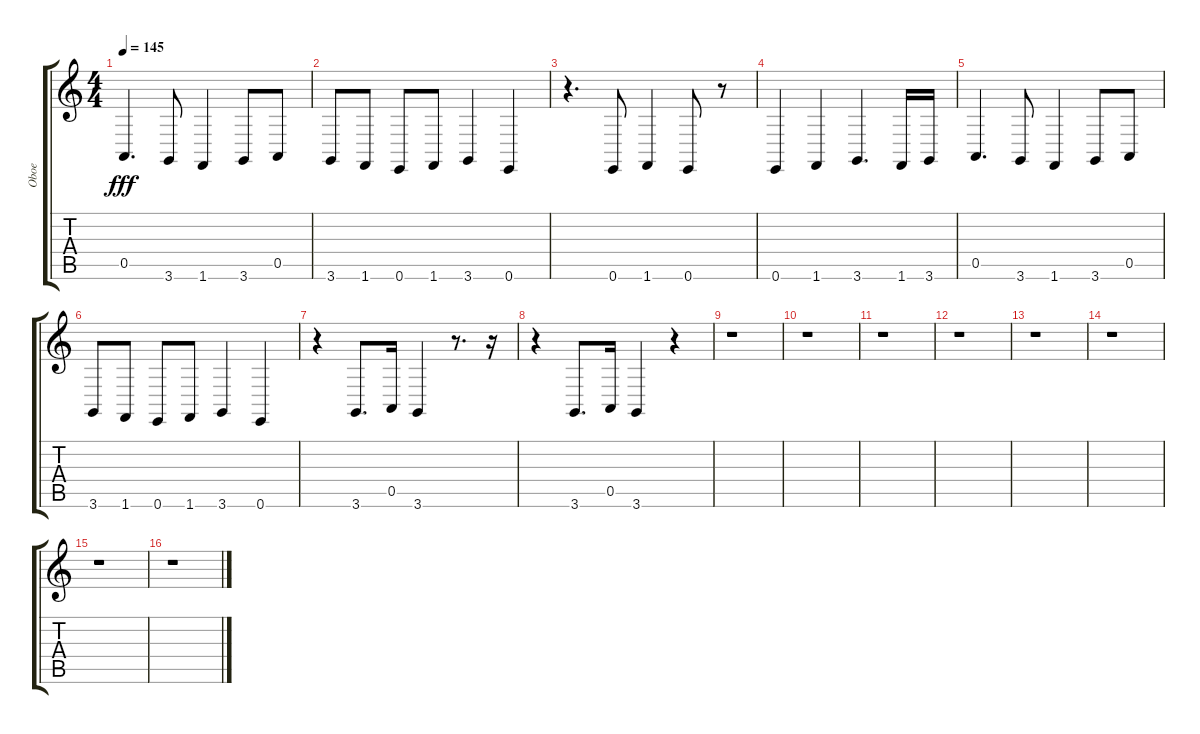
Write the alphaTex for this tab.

\track ("Oboe" "Oboe") {instrument englishhorn}
\staff {score tabs}
\tuning (E4 B3 G3 D3 A2 E2) {hide}
\ts (4 4)
\tempo 145
\clef g2
\ks c
0.5.4{d dy fff} 3.6.8 1.6.4 3.6.8 0.5.8 |
3.6.8 1.6.8 0.6.8 1.6.8 3.6.4 0.6.4 |
r.4{d} 0.6.8 1.6.4 0.6.8 r.8 |
0.6.4 1.6.4 3.6.4{d} 1.6.16 3.6.16 |
0.5.4{d} 3.6.8 1.6.4 3.6.8 0.5.8 |
3.6.8 1.6.8 0.6.8 1.6.8 3.6.4 0.6.4 |
r.4 3.6.8{d} 0.5.16 3.6.4 r.8{d} r.16 |
r.4 3.6.8{d} 0.5.16 3.6.4 r.4 |
r.1 |
r.1 |
r.1 |
r.1 |
r.1 |
r.1 |
r.1 |
r.1
